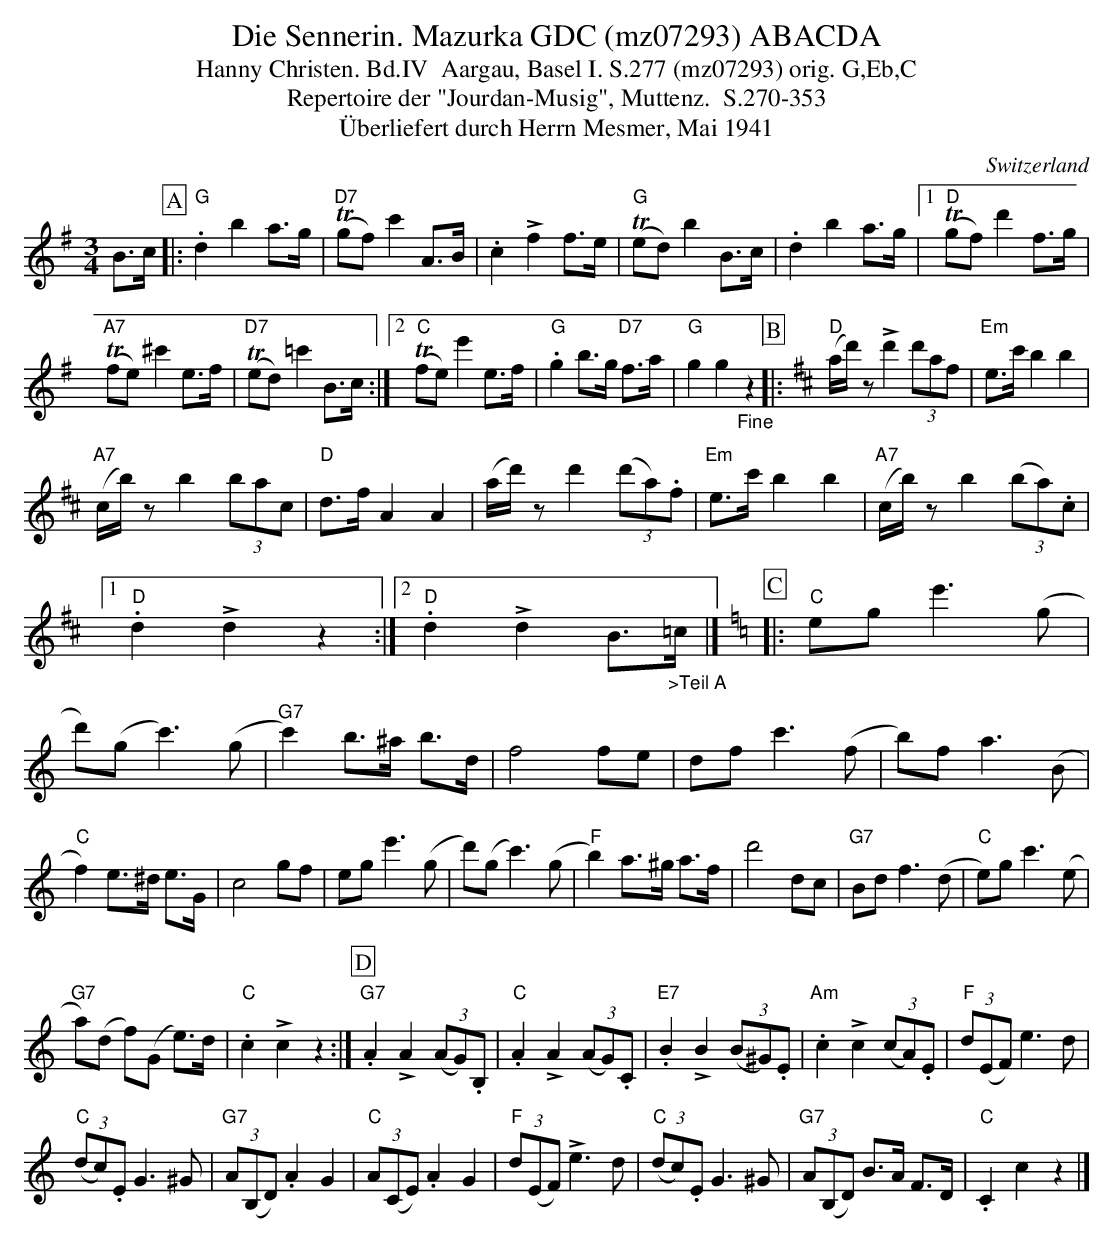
X:1
T:Die Sennerin. Mazurka GDC (mz07293) ABACDA
T:Hanny Christen. Bd.IV  Aargau, Basel I. S.277 (mz07293) orig. G,Eb,C
T: Repertoire der "Jourdan-Musig", Muttenz.  S.270-353
T:Überliefert durch Herrn Mesmer, Mai 1941
M:3/4
L:1/8
O:Switzerland
K:G major
B>c [P:A] |: "G".d2b2 a>g | (T"D7"gf)c'2A>B | .c2!>!f2 f>e | ("G"Ted)B'2 B>c | .d2b2 a>g |1 "D"(Tgf) d'2 f>g |
"A7"(Tfe)^c'2e>f | "D7"(Ted) =c'2B>c :|2 "C"(Tfe)e'2e>f | "G".g2b>g "D7"f>a | "G"g2g2"_Fine"z2 [P:B] |: [K:D] "D"(a/d'/)z !>!d'2 (3d'af |  "Em"e>c'b2b2 |
"A7"(c/b/)zb2 (3bac | "D"d>fA2A2 | (a/d'/)z d'2 ((3d'a).f | "Em"e>c'b2b2 | "A7"(c/b/)zb2 ((3ba).c |1 "D".d2!>!d2z2 :|2 "D".d2!>!d2 B>"_>Teil A"=c  |] [K:C] [P:C]
|: "C"eg e'3(g | d')(gc'3)(g | "G7"c'2) b>^a b>d | f4 fe | df c'3(f | b)f a3 (B |
"C"f2)e>^d e>G | c4gf | eg e'3(g | d')(gc'3)(g | "F"b2) a>^g a>f | d'4 dc | "G7"Bd f3(d | "C"e)gc'3(e |
"G7"a)(d f)(G e>)d | "C".c2!>!c2z2 :| [P:D] "G7".A2!>!A2  ((3AG).B, | "C".A2!>!A2 ((3AG).C | "E7".B2!>!B2 ((3B^G).E | "Am".c2!>!c2 ((3cA).E | "F"(3d(EF) e3d  |
"C"((3dc).EG3^G |  "G7"(3A(B,D).A2G2 | "C"(3A(CE).A2G2 | "F"(3d(EF) !>!e3d | "C"((3dc).E G3^G | "G7"(3A(B,D) B>A F>D | "C".C2c2z2 |]
